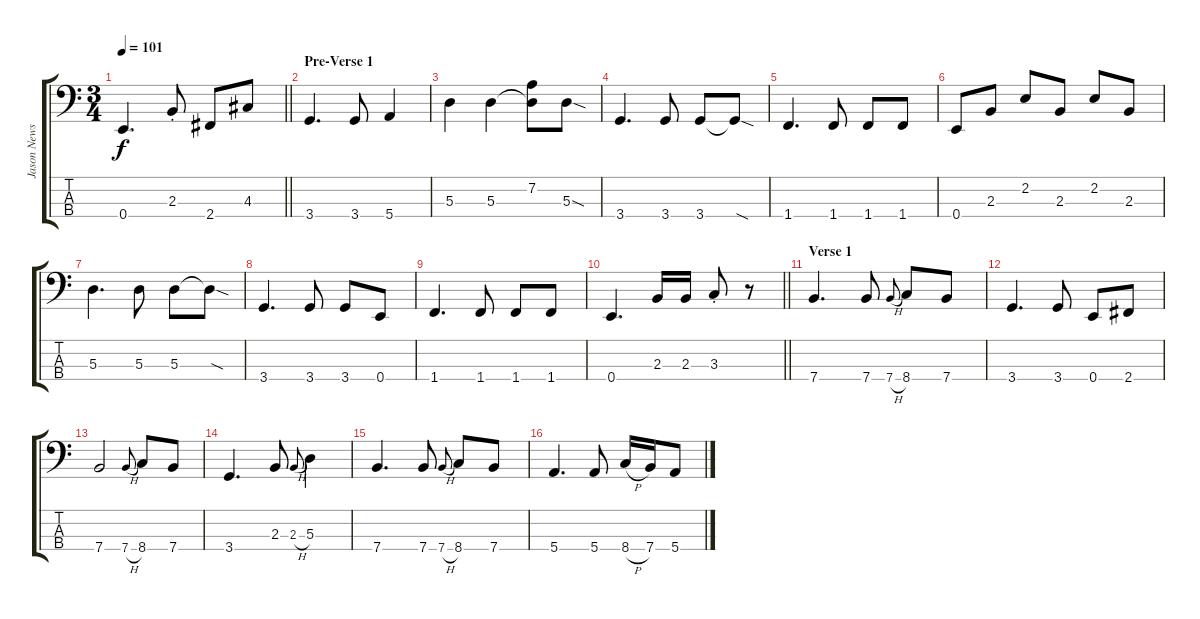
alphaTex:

\track ("Jason Newsted" "Jason News") {instrument electricbasspick}
\staff {score tabs}
\tuning (G2 D2 A1 E1) {hide}
\ts (3 4)
\tempo 101
\clef f4
\barLineRight lightlight
\ks c
0.4.4{d dy f} 2.3{st}.8 2.4.8 4.3.8 |
\section ("" "Pre-Verse 1")
3.4.4{d} 3.4.8 5.4.4 |
5.3.4 5.3.4 (7.2 5.3{t}).8 5.3{sod}.8 |
3.4.4{d} 3.4.8 3.4.8 3.4{sod t}.8 |
1.4.4{d} 1.4.8 1.4.8 1.4.8 |
0.4.8 2.3.8 2.2.8 2.3.8 2.2.8 2.3.8 |
5.3.4{d} 5.3.8 5.3.8 5.3{sod t}.8 |
3.4.4{d} 3.4.8 3.4.8 0.4.8 |
1.4.4{d} 1.4.8 1.4.8 1.4.8 |
\barLineRight lightlight
0.4.4{d} 2.3.16 2.3.16 3.3{st}.8 r.8 |
\section ("" "Verse 1")
7.4.4{d} 7.4.8 7.4{h}.8{gr onbeat} 8.4.8 7.4.8 |
3.4.4{d} 3.4.8 0.4.8 2.4.8 |
7.4.2 7.4{h}.8{gr onbeat} 8.4.8 7.4.8 |
3.4.4{d} 2.3.8 2.3{h}.8{gr onbeat} 5.3.4 |
7.4.4{d} 7.4.8 7.4{h}.8{gr onbeat} 8.4.8 7.4.8 |
5.4.4{d} 5.4.8 8.4{h}.16 7.4.16 5.4.8
